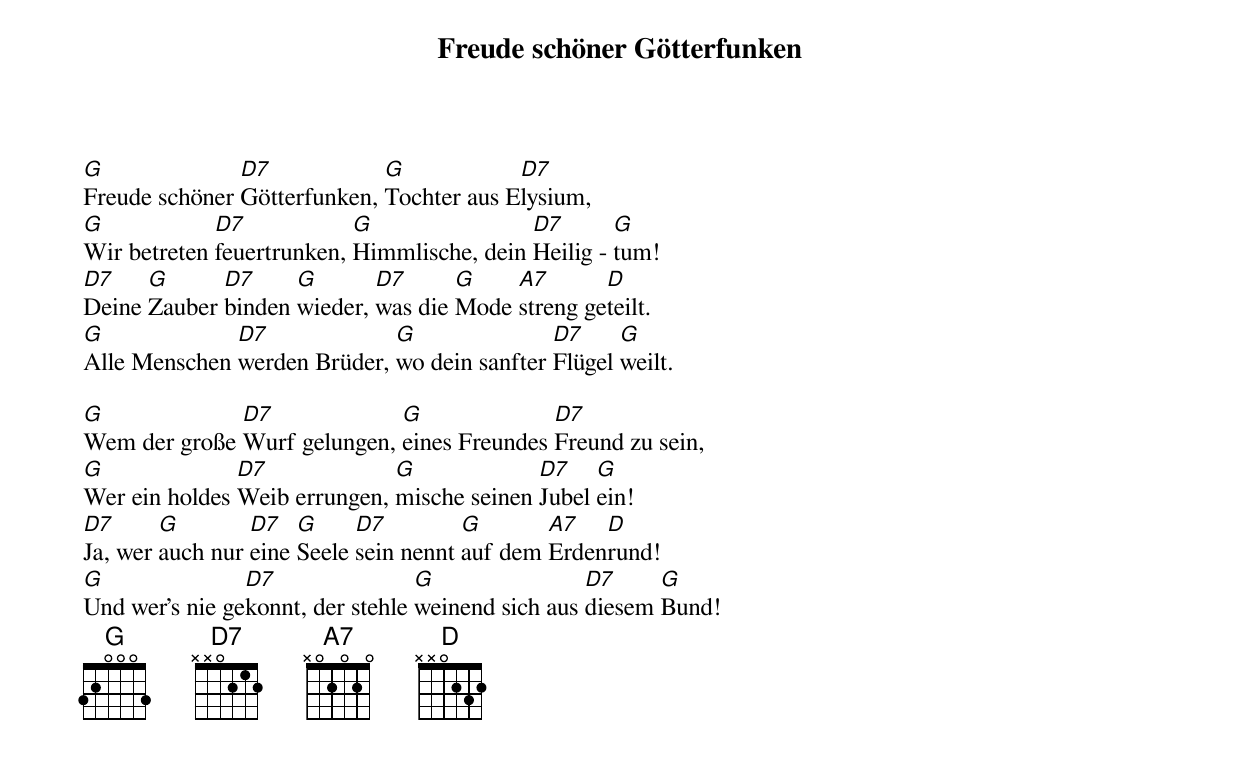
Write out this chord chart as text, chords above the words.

Freude schöner Götterfunken

G              D7            G            D7
Freude schöner Götterfunken, Tochter aus Elysium,
G            D7            G                D7       G
Wir betreten feuertrunken, Himmlische, dein Heilig - tum!
D7    G      D7     G       D7      G    A7       D
Deine Zauber binden wieder, was die Mode streng geteilt.
G             D7             G               D7     G
Alle Menschen werden Brüder, wo dein sanfter Flügel weilt.

G             D7             G              D7
Wem der große Wurf gelungen, eines Freundes Freund zu sein,
G              D7             G             D7    G
Wer ein holdes Weib errungen, mische seinen Jubel ein!
D7      G        D7   G     D7         G       A7   D
Ja, wer auch nur eine Seele sein nennt auf dem Erdenrund!
G               D7                G                D7     G
Und wer's nie gekonnt, der stehle weinend sich aus diesem Bund!
